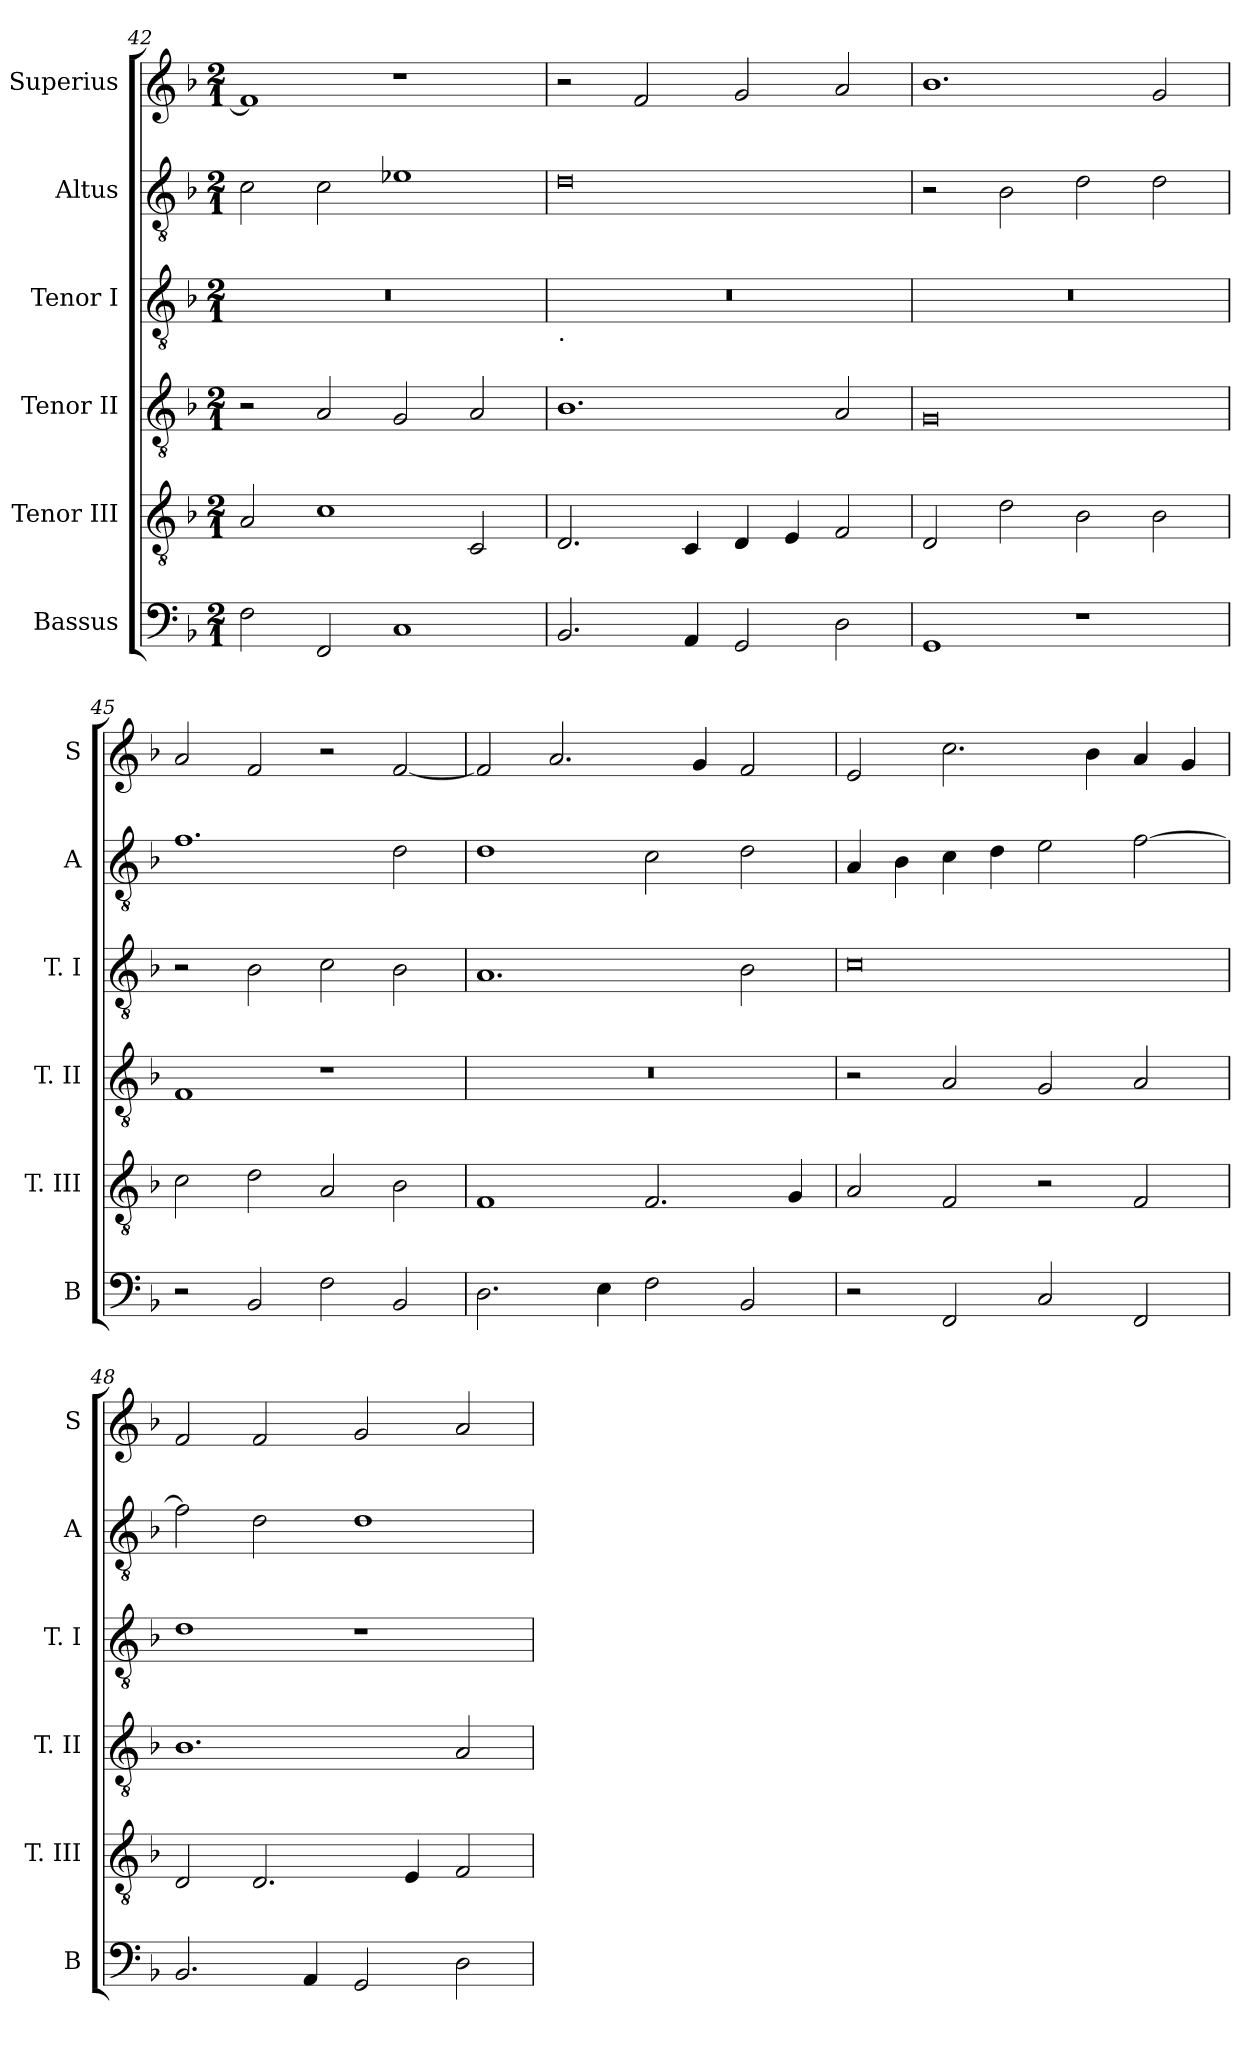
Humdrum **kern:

**kern	**kern	**kern	**kern	**kern	**kern
*part6	*part5	*part4	*part3	*part2	*part1
*staff6	*staff5	*staff4	*staff3	*staff2	*staff1
*I"Bassus	*I"Tenor III	*I"Tenor II	*I"Tenor I	*I"Altus	*I"Superius
*I'B	*I'T. III	*I'T. II	*I'T. I	*I'A	*I'S
*clefF4	*clefGv2	*clefGv2	*clefGv2	*clefGv2	*clefG2
*k[b-]	*k[b-]	*k[b-]	*k[b-]	*k[b-]	*k[b-]
*F:	*F:	*F:	*F:	*F:	*F:
*M2/1	*M2/1	*M2/1	*M2/1	*M2/1	*M2/1
=42	=42	=42	=42	=42	=42
2F	2A	2r	0r	2c	1f]
2FF	1c	2A	.	2c	.
1C	.	2G	.	1e-X	1r
.	2C	2A	.	.	.
=43	=43	=43	=43	=43	=43
!	!	!	!LO:TX:b:t=.	!	!
2.BB-	2.D	1.B-	0r	0d	2r
.	.	.	.	.	2f
4AA	4C	.	.	.	.
2GG	4D	.	.	.	2g
.	4E	.	.	.	.
2D	2F	2A	.	.	2a
=44	=44	=44	=44	=44	=44
1GG	2D	0G	0r	2r	1.b-
.	2d	.	.	2B-	.
1r	2B-	.	.	2d	.
.	2B-	.	.	2d	2g
=45	=45	=45	=45	=45	=45
2r	2c	1F	2r	1.f	2a
2BB-	2d	.	2B-	.	2f
2F	2A	1r	2c	.	2r
2BB-	2B-	.	2B-	2d	[2f
=46	=46	=46	=46	=46	=46
2.D	1F	0r	1.A	1d	2f]
.	.	.	.	.	2.a
4E	.	.	.	.	.
2F	2.F	.	.	2c	.
.	.	.	.	.	4g
2BB-	.	.	2B-	2d	2f
.	4G	.	.	.	.
=47	=47	=47	=47	=47	=47
2r	2A	2r	0c	4A	2e
.	.	.	.	4B-	.
2FF	2F	2A	.	4c	2.cc
.	.	.	.	4d	.
2C	2r	2G	.	2e	.
.	.	.	.	.	4b-
2FF	2F	2A	.	[2f	4a
.	.	.	.	.	4g
=48	=48	=48	=48	=48	=48
2.BB-	2D	1.B-	1d	2f]	2f
.	2.D	.	.	2d	2f
4AA	.	.	.	.	.
2GG	.	.	1r	1d	2g
.	4E	.	.	.	.
2D	2F	2A	.	.	2a
=	=	=	=	=	=
*-	*-	*-	*-	*-	*-
